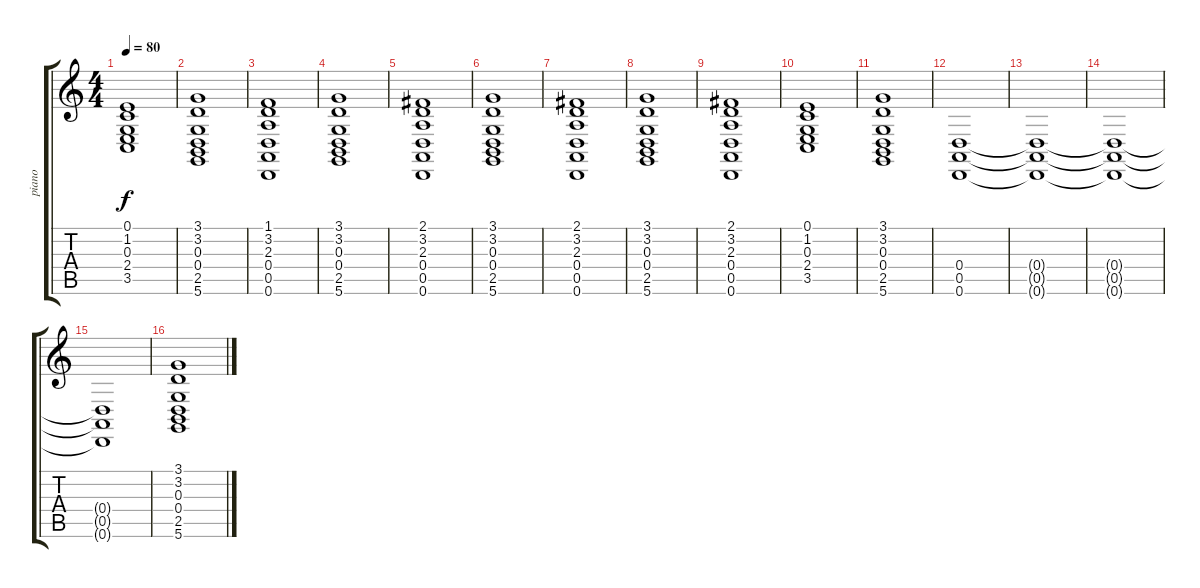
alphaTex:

\track ("piano" "piano") {instrument synthstrings2}
\staff {score tabs}
\tuning (E4 B3 G3 D3 A2 D2) {hide}
\ts (4 4)
\tempo 80
\clef g2
\ks c
(0.1 1.2 0.3 2.4 3.5).1{dy f} |
(3.1 3.2 0.3 0.4 2.5 5.6).1 |
(1.1 3.2 2.3 0.4 0.5 0.6).1 |
(3.1 3.2 0.3 0.4 2.5 5.6).1 |
(2.1 3.2 2.3 0.4 0.5 0.6).1 |
(3.1 3.2 0.3 0.4 2.5 5.6).1 |
(2.1 3.2 2.3 0.4 0.5 0.6).1 |
(3.1 3.2 0.3 0.4 2.5 5.6).1 |
(2.1 3.2 2.3 0.4 0.5 0.6).1 |
(0.1 1.2 0.3 2.4 3.5).1 |
(3.1 3.2 0.3 0.4 2.5 5.6).1 |
(0.4 0.5 0.6).1 |
(0.4{t} 0.5{t} 0.6{t}).1 |
(0.4{t} 0.5{t} 0.6{t}).1 |
(0.4{t} 0.5{t} 0.6{t}).1 |
(3.1 3.2 0.3 0.4 2.5 5.6).1
